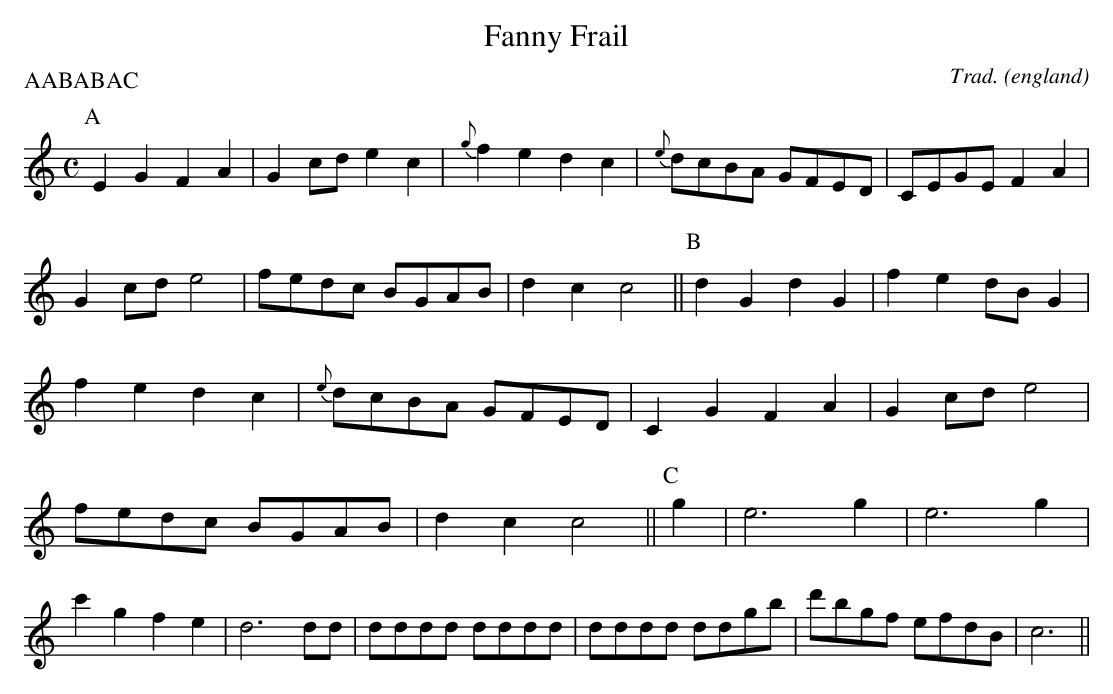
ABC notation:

X:1
T:Fanny Frail
O:england
C:Trad.
P:AABABAC
M:C
K:C
L:1/8
P:A
E2 G2 F2 A2 | G2 cd e2 c2 | {g}f2  e2 d2 c2 | {e}dcBA  GFED |\
CEGE  F2 A2 | G2 cd e4    |    fedc   BGAB  |    d2 c2 c4   ||\
P:B
d2 G2 d2 G2 | f2 e2 dB G2 |    f2  e2 d2 c2 | {e}dcBA  GFED |\
C2 G2 F2 A2 | G2 cd e4    |    fedc   BGAB  |    d2 c2 c4   ||\
P:C
g2 | e6       g2 | e6       g2 |    c'2 g2 f2 e2 |    d6      dd |\
dddd   dddd | dddd   ddgb |    d'bgf  efdB  |    c6         ||
